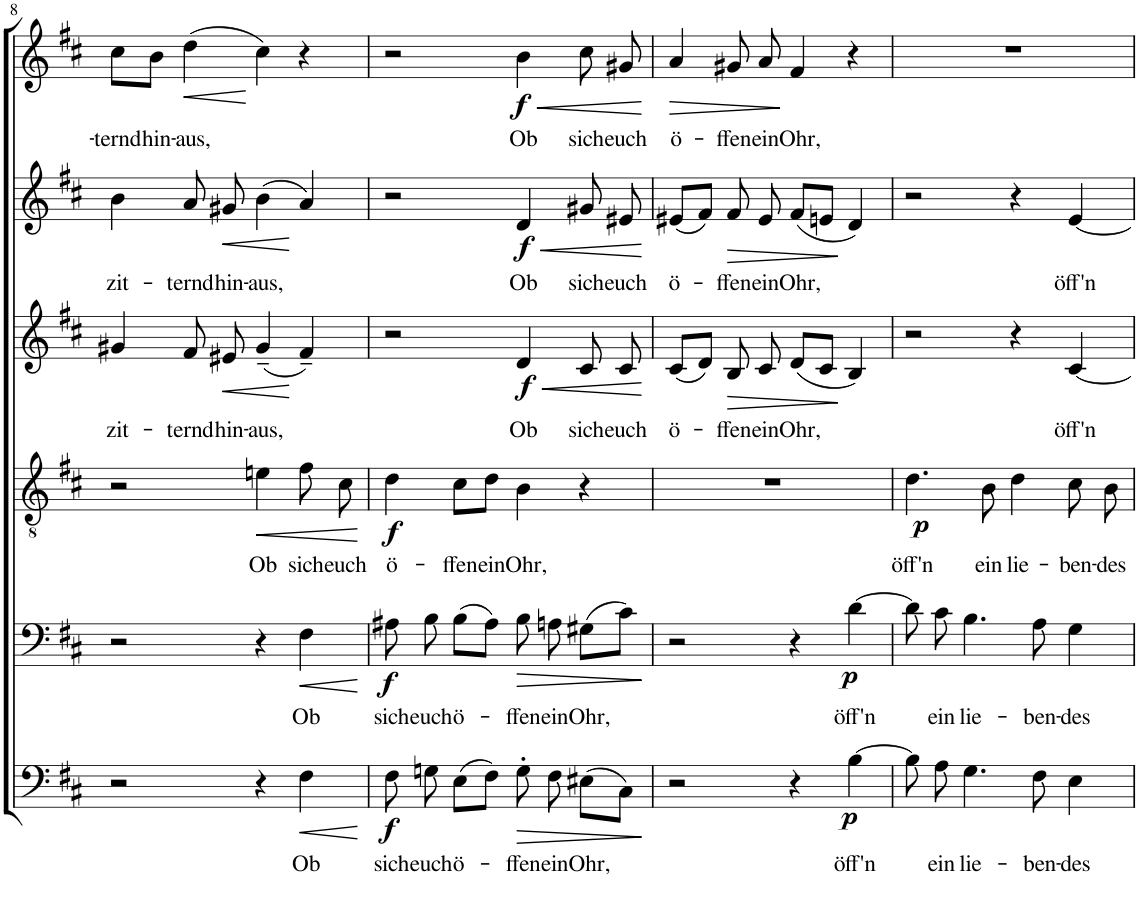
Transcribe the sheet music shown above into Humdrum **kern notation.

**kern	**text	**dynam	**kern	**text	**dynam	**kern	**text	**dynam	**kern	**text	**dynam	**kern	**text	**dynam	**kern	**text	**dynam
*part6	*part6	*part6	*part5	*part5	*part5	*part4	*part4	*part4	*part3	*part3	*part3	*part2	*part2	*part2	*part1	*part1	*part1
*staff6	*staff6	*staff6	*staff5	*staff5	*staff5	*staff4	*staff4	*staff4	*staff3	*staff3	*staff3	*staff2	*staff2	*staff2	*staff1	*staff1	*staff1
*I"Bassi II	*	*	*I"Bassi I	*	*	*I"Tenori	*	*	*I"Contralti II	*	*	*I"Contralti I	*	*	*I"Soprani	*	*
!!LO:PB:g=z
*clefF4	*	*	*clefF4	*	*	*clefGv2	*	*	*clefG2	*	*	*clefG2	*	*	*clefG2	*	*
*	*	*	*	*	*	*	*	*	*	*	*	*	*	*	*Trd1c2	*	*
*k[f#c#]	*	*	*k[f#c#]	*	*	*k[f#c#]	*	*	*k[f#c#]	*	*	*k[f#c#]	*	*	*k[f#c#]	*	*
*D:	*	*	*D:	*	*	*D:	*	*	*D:	*	*	*D:	*	*	*D:	*	*
*M4/4	*	*	*M4/4	*	*	*M4/4	*	*	*M4/4	*	*	*M4/4	*	*	*M4/4	*	*
*met(c)	*	*	*met(c)	*	*	*met(c)	*	*	*met(c)	*	*	*met(c)	*	*	*met(c)	*	*
=8	=8	=8	=8	=8	=8	=8	=8	=8	=8	=8	=8	=8	=8	=8	=8	=8	=8
!	!	!	!	!	!	!	!	!	!	!LO:LY:b	!	!	!LO:LY:b	!	!	!LO:LY:b	!
2r	.	.	2r	.	.	2r	.	.	4g#X/	zit-	.	4b\	zit-	.	8cc#\L	-ternd	.
!	!	!	!	!	!	!	!	!	!	!	!	!	!	!	!	!LO:LY:b	!
.	.	.	.	.	.	.	.	.	.	.	.	.	.	.	8b\J	hin-	.
!	!	!	!	!	!	!	!	!	!	!LO:LY:b	!	!	!LO:LY:b	!	!	!LO:LY:b	!LO:HP:b
.	.	.	.	.	.	.	.	.	8f#/	-ternd	.	8a/	-ternd	.	(4dd\	-aus,	<
!	!	!	!	!	!	!	!	!	!	!LO:LY:b	!LO:HP:b	!	!LO:LY:b	!LO:HP:b	!	!	!
.	.	.	.	.	.	.	.	.	8e#X/	hin-	<	8g#X/	hin-	<	.	.	.
!	!	!	!	!	!	!	!LO:LY:b	!LO:HP:b	!	!LO:LY:b	!	!	!LO:LY:b	!	!	!	!
4r	.	.	4r	.	.	4en\	Ob	<	(4g#~/	-aus,	.	(4b\	-aus,	.	4cc#\)	.	[
!	!LO:LY:b	!LO:HP:b	!	!LO:LY:b	!LO:HP:b	!	!LO:LY:b	!	!	!	!	!	!	!	!	!	!
4F#\	Ob	<	4F#\	Ob	<	8f#\	sich	.	4f#~/)	.	[	4a/)	.	[	4r	.	.
!	!	!	!	!	!	!	!LO:LY:b	!	!	!	!	!	!	!	!	!	!
.	.	.	.	.	.	8c#\	euch	.	.	.	.	.	.	.	.	.	.
.	.	[	.	.	[	.	.	[	.	.	.	.	.	.	.	.	.
=9	=9	=9	=9	=9	=9	=9	=9	=9	=9	=9	=9	=9	=9	=9	=9	=9	=9
!	!LO:LY:b	!LO:DY:b	!	!LO:LY:b	!LO:DY:b	!	!LO:LY:b	!LO:DY:b	!	!	!	!	!	!	!	!	!
8F#\	sich	f	8A#X\	sich	f	4d\	ö-	f	2r	.	.	2r	.	.	2r	.	.
!	!LO:LY:b	!	!	!LO:LY:b	!	!	!	!	!	!	!	!	!	!	!	!	!
8Gn\	euch	.	8B\	euch	.	.	.	.	.	.	.	.	.	.	.	.	.
!	!LO:LY:b	!	!	!LO:LY:b	!	!	!LO:LY:b	!	!	!	!	!	!	!	!	!	!
(8E\L	ö-	.	(8B\L	ö-	.	8c#\L	-ffen	.	.	.	.	.	.	.	.	.	.
!	!	!	!	!	!	!	!LO:LY:b	!	!	!	!	!	!	!	!	!	!
8F#\J)	.	.	8A#\J)	.	.	8d\J	ein	.	.	.	.	.	.	.	.	.	.
!	!LO:LY:b	!LO:HP:b	!	!LO:LY:b	!LO:HP:b	!	!LO:LY:b	!	!	!LO:LY:b	!LO:HP:b	!	!LO:LY:b	!LO:HP:b	!	!LO:LY:b	!LO:HP:b
!	!	!	!	!	!	!	!	!	!	!	!LO:DY:n=1:b	!	!	!LO:DY:n=1:b	!	!	!LO:DY:n=1:b
8G'\	-ffen	>	8B\	-ffen	>	4B\	Ohr,	.	4d/	Ob	< f	4d/	Ob	< f	4b\	Ob	< f
!	!LO:LY:b	!	!	!LO:LY:b	!	!	!	!	!	!	!	!	!	!	!	!	!
8F#\	ein	.	8An\	ein	.	.	.	.	.	.	.	.	.	.	.	.	.
!	!LO:LY:b	!	!	!LO:LY:b	!	!	!	!	!	!LO:LY:b	!	!	!LO:LY:b	!	!	!LO:LY:b	!
(8E#X\L	Ohr,	.	(8G#X\L	Ohr,	.	4r	.	.	8c#/	sich	.	8g#X/	sich	.	8cc#\	sich	.
!	!	!	!	!	!	!	!	!	!	!LO:LY:b	!	!	!LO:LY:b	!	!	!LO:LY:b	!
8C#\J)	.	.	8c#\J)	.	.	.	.	.	8c#/	euch	.	8e#X/	euch	.	8g#X/	euch	.
.	.	]	.	.	]	.	.	.	.	.	[	.	.	[	.	.	[
=10	=10	=10	=10	=10	=10	=10	=10	=10	=10	=10	=10	=10	=10	=10	=10	=10	=10
!	!	!	!	!	!	!	!	!	!	!LO:LY:b	!	!	!LO:LY:b	!	!	!LO:LY:b	!LO:HP:b
2r	.	.	2r	.	.	1r	.	.	(8c#/L	ö-	.	(8e#X/L	ö-	.	4a/	ö-	>
.	.	.	.	.	.	.	.	.	8d/J)	.	.	8f#/J)	.	.	.	.	.
!	!	!	!	!	!	!	!	!	!	!LO:LY:b	!LO:HP:b	!	!LO:LY:b	!LO:HP:b	!	!LO:LY:b	!
.	.	.	.	.	.	.	.	.	8B/	-ffen	>	8f#/	-ffen	>	8g#X/	-ffen	.
!	!	!	!	!	!	!	!	!	!	!LO:LY:b	!	!	!LO:LY:b	!	!	!LO:LY:b	!
.	.	.	.	.	.	.	.	.	8c#/	ein	.	8e#/	ein	.	8a/	ein	.
!	!	!	!	!	!	!	!	!	!	!LO:LY:b	!	!	!LO:LY:b	!	!	!LO:LY:b	!
4r	.	.	4r	.	.	.	.	.	(8d/L	Ohr,	.	(8f#/L	Ohr,	.	4f#/	Ohr,	]
.	.	.	.	.	.	.	.	.	8c#/J	.	.	8en/J	.	.	.	.	.
!	!LO:LY:b	!LO:DY:b	!	!LO:LY:b	!LO:DY:b	!	!	!	!	!	!	!	!	!	!	!	!
[4B\	öff'n	p	[4d\	öff'n	p	.	.	.	4B/)	.	]	4d/)	.	]	4r	.	.
=11	=11	=11	=11	=11	=11	=11	=11	=11	=11	=11	=11	=11	=11	=11	=11	=11	=11
!	!	!	!	!	!	!	!LO:LY:b	!LO:DY:b	!	!	!	!	!	!	!	!	!
8B\]	.	.	8d\]	.	.	4.d\	öff'n	p	2r	.	.	2r	.	.	1r	.	.
!	!LO:LY:b	!	!	!LO:LY:b	!	!	!	!	!	!	!	!	!	!	!	!	!
8A\	ein	.	8c#\	ein	.	.	.	.	.	.	.	.	.	.	.	.	.
!	!LO:LY:b	!	!	!LO:LY:b	!	!	!	!	!	!	!	!	!	!	!	!	!
4.G\	lie-	.	4.B\	lie-	.	.	.	.	.	.	.	.	.	.	.	.	.
!	!	!	!	!	!	!	!LO:LY:b	!	!	!	!	!	!	!	!	!	!
.	.	.	.	.	.	8B\	ein	.	.	.	.	.	.	.	.	.	.
!	!	!	!	!	!	!	!LO:LY:b	!	!	!	!	!	!	!	!	!	!
.	.	.	.	.	.	4d\	lie-	.	4r	.	.	4r	.	.	.	.	.
!	!LO:LY:b	!	!	!LO:LY:b	!	!	!	!	!	!	!	!	!	!	!	!	!
8F#\	-ben-	.	8A\	-ben-	.	.	.	.	.	.	.	.	.	.	.	.	.
!	!LO:LY:b	!	!	!LO:LY:b	!	!	!LO:LY:b	!	!	!LO:LY:b	!	!	!LO:LY:b	!	!	!	!
4E\	-des	.	4G\	-des	.	8c#\	-ben-	.	[4c#/	öff'n	.	[4e/	öff'n	.	.	.	.
!	!	!	!	!	!	!	!LO:LY:b	!	!	!	!	!	!	!	!	!	!
.	.	.	.	.	.	8B\	-des	.	.	.	.	.	.	.	.	.	.
=	=	=	=	=	=	=	=	=	=	=	=	=	=	=	=	=	=
*-	*-	*-	*-	*-	*-	*-	*-	*-	*-	*-	*-	*-	*-	*-	*-	*-	*-
